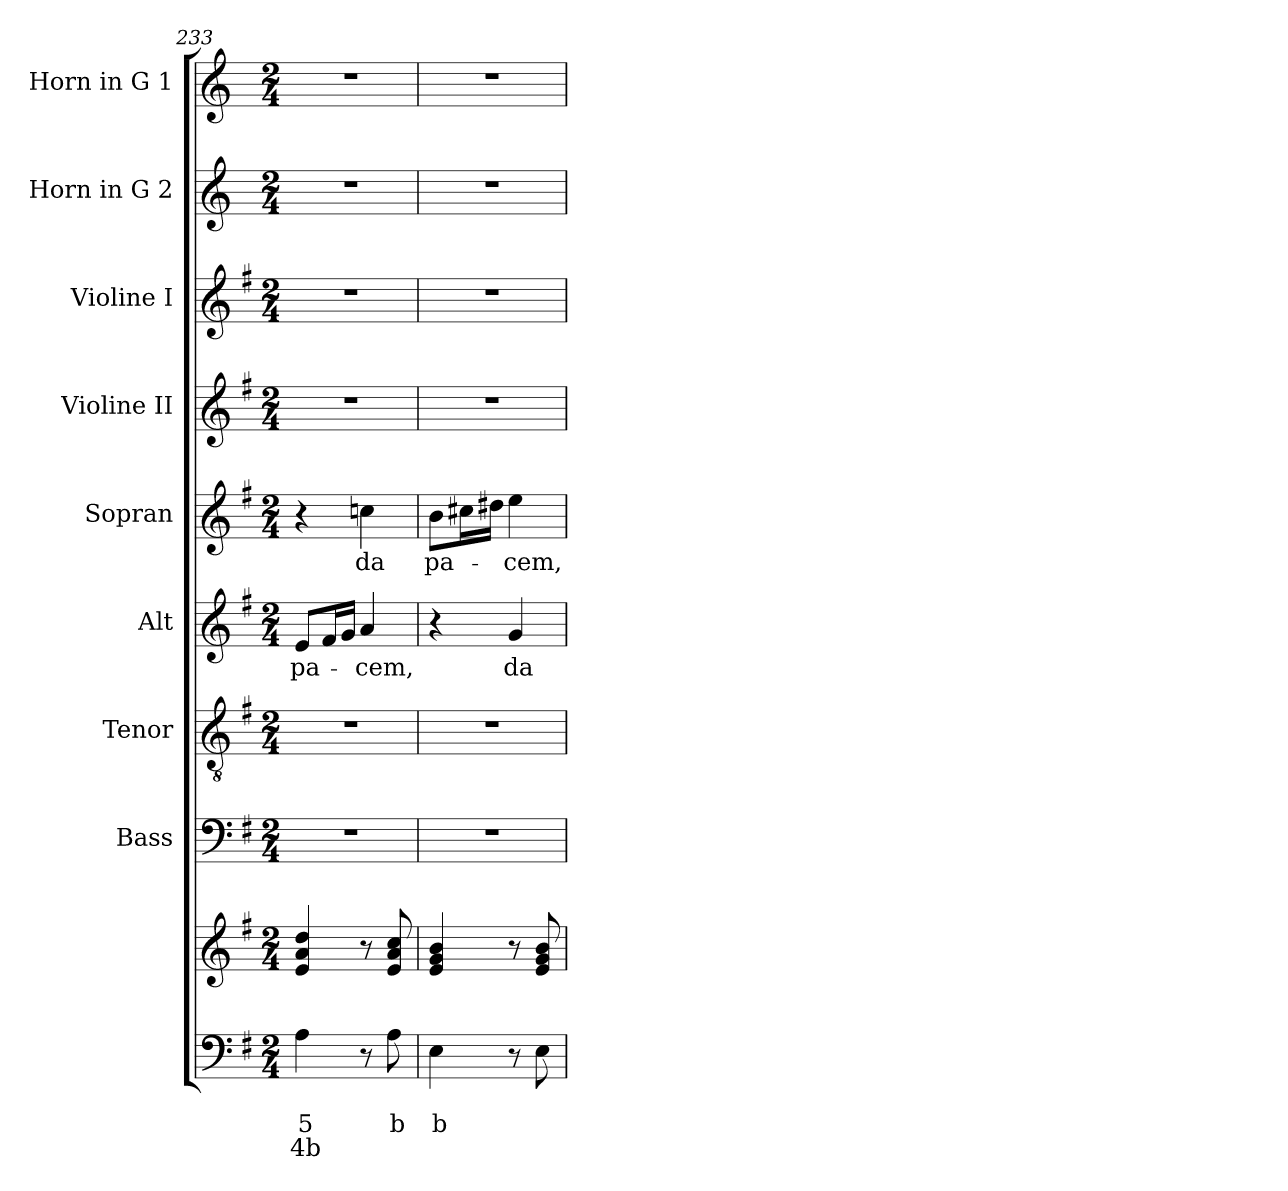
**kern	**text	**text	**text	**kern	**kern	**kern	**kern	**text	**kern	**text	**kern	**kern	**kern	**kern
*part9	*part9	*part9	*part9	*part9	*part8	*part7	*part6	*part6	*part5	*part5	*part4	*part3	*part2	*part1
*staff10	*staff10	*staff10	*staff10	*staff9	*staff8	*staff7	*staff6	*staff6	*staff5	*staff5	*staff4	*staff3	*staff2	*staff1
*	*	*	*	*	*I"Bass	*I"Tenor	*I"Alt	*	*I"Sopran	*	*I"Violine II	*I"Violine I	*I"Horn in G 2	*I"Horn in G 1
*	*	*	*	*	*I'B.	*I'T.	*I'A.	*	*I'S.	*	*I'Vl. II	*I'Vl. I	*	*
*clefF4	*	*	*	*clefG2	*clefF4	*clefGv2	*clefG2	*	*clefG2	*	*clefG2	*clefG2	*clefG2	*clefG2
*	*	*	*	*	*	*	*	*	*	*	*	*	*ITrd3c5	*ITrd3c5
*k[f#]	*	*	*	*k[f#]	*k[f#]	*k[f#]	*k[f#]	*	*k[f#]	*	*k[f#]	*k[f#]	*k[f#]	*k[f#]
*G:	*	*	*	*G:	*G:	*G:	*G:	*	*G:	*	*G:	*G:	*G:	*G:
*M2/4	*	*	*	*M2/4	*M2/4	*M2/4	*M2/4	*	*M2/4	*	*M2/4	*M2/4	*M2/4	*M2/4
=233	=233	=233	=233	=233	=233	=233	=233	=233	=233	=233	=233	=233	=233	=233
!	!	!LO:LY:b	!LO:LY:b	!	!	!	!	!LO:LY:b	!	!	!	!	!	!
4A\	.	5	4b	4e/ 4a/ 4dd/	2r	2r	8e/L	pa-	4r	.	2r	2r	2r	2r
.	.	.	.	.	.	.	16f#/L	.	.	.	.	.	.	.
.	.	.	.	.	.	.	16g/JJ	.	.	.	.	.	.	.
!	!	!	!	!	!	!	!	!LO:LY:b	!	!LO:LY:b	!	!	!	!
8r	.	.	.	8r	.	.	4a/	-cem,	4ccn\	da	.	.	.	.
!	!	!LO:LY:b	!	!	!	!	!	!	!	!	!	!	!	!
8A\	.	b	.	8e/ 8a/ 8cc/	.	.	.	.	.	.	.	.	.	.
=234	=234	=234	=234	=234	=234	=234	=234	=234	=234	=234	=234	=234	=234	=234
!	!	!LO:LY:b	!	!	!	!	!	!	!	!LO:LY:b	!	!	!	!
4E\	.	b	.	4e/ 4g/ 4b/	2r	2r	4r	.	8b\L	pa-	2r	2r	2r	2r
.	.	.	.	.	.	.	.	.	16cc#X\L	.	.	.	.	.
.	.	.	.	.	.	.	.	.	16dd#X\JJ	.	.	.	.	.
!	!	!	!	!	!	!	!	!LO:LY:b	!	!LO:LY:b	!	!	!	!
8r	.	.	.	8r	.	.	4g/	da	4ee\	-cem,	.	.	.	.
8E\	.	.	.	8e/ 8g/ 8b/	.	.	.	.	.	.	.	.	.	.
=	=	=	=	=	=	=	=	=	=	=	=	=	=	=
*-	*-	*-	*-	*-	*-	*-	*-	*-	*-	*-	*-	*-	*-	*-
